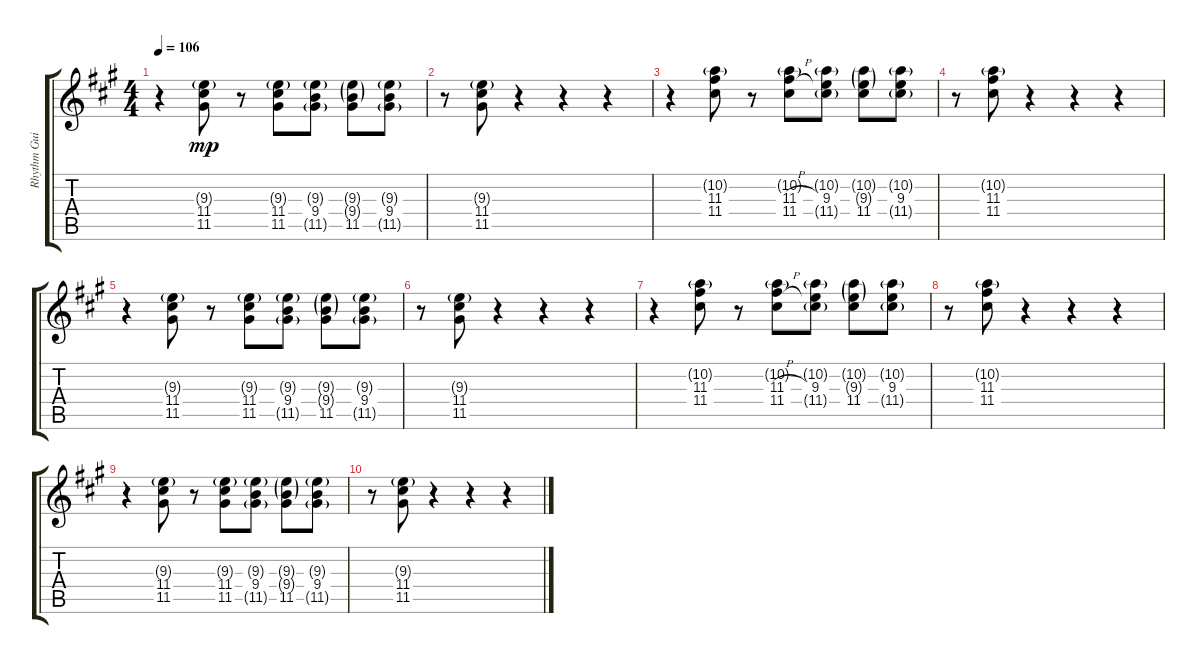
\track ("Rhythm Guitar" "Rhythm Gui") {instrument electricguitarjazz}
\staff {score tabs}
\tuning (E4 B3 G3 D3 A2 E2) {hide}
\ts (4 4)
\tempo 106
\clef g2
\ks f#minor
r.4{dy mp} (9.3{g} 11.4 11.5).8 r.8 (9.3{g} 11.4 11.5).8 (9.3{g} 9.4 11.5{g}).8 (9.3{g} 9.4{g} 11.5).8 (9.3{g} 9.4 11.5{g}).8 |
r.8 (9.3{g} 11.4 11.5).8 r.4 r.4 r.4 |
r.4 (10.2{g} 11.3 11.4).8 r.8 (10.2{g} 11.3{h} 11.4).8 (10.2{g} 9.3 11.4{g}).8 (10.2{g} 9.3{g} 11.4).8 (10.2{g} 9.3 11.4{g}).8 |
r.8 (10.2{g} 11.3 11.4).8 r.4 r.4 r.4 |
r.4 (9.3{g} 11.4 11.5).8 r.8 (9.3{g} 11.4 11.5).8 (9.3{g} 9.4 11.5{g}).8 (9.3{g} 9.4{g} 11.5).8 (9.3{g} 9.4 11.5{g}).8 |
r.8 (9.3{g} 11.4 11.5).8 r.4 r.4 r.4 |
r.4 (10.2{g} 11.3 11.4).8 r.8 (10.2{g} 11.3{h} 11.4).8 (10.2{g} 9.3 11.4{g}).8 (10.2{g} 9.3{g} 11.4).8 (10.2{g} 9.3 11.4{g}).8 |
r.8 (10.2{g} 11.3 11.4).8 r.4 r.4 r.4 |
r.4 (9.3{g} 11.4 11.5).8 r.8 (9.3{g} 11.4 11.5).8 (9.3{g} 9.4 11.5{g}).8 (9.3{g} 9.4{g} 11.5).8 (9.3{g} 9.4 11.5{g}).8 |
r.8 (9.3{g} 11.4 11.5).8 r.4 r.4 r.4
